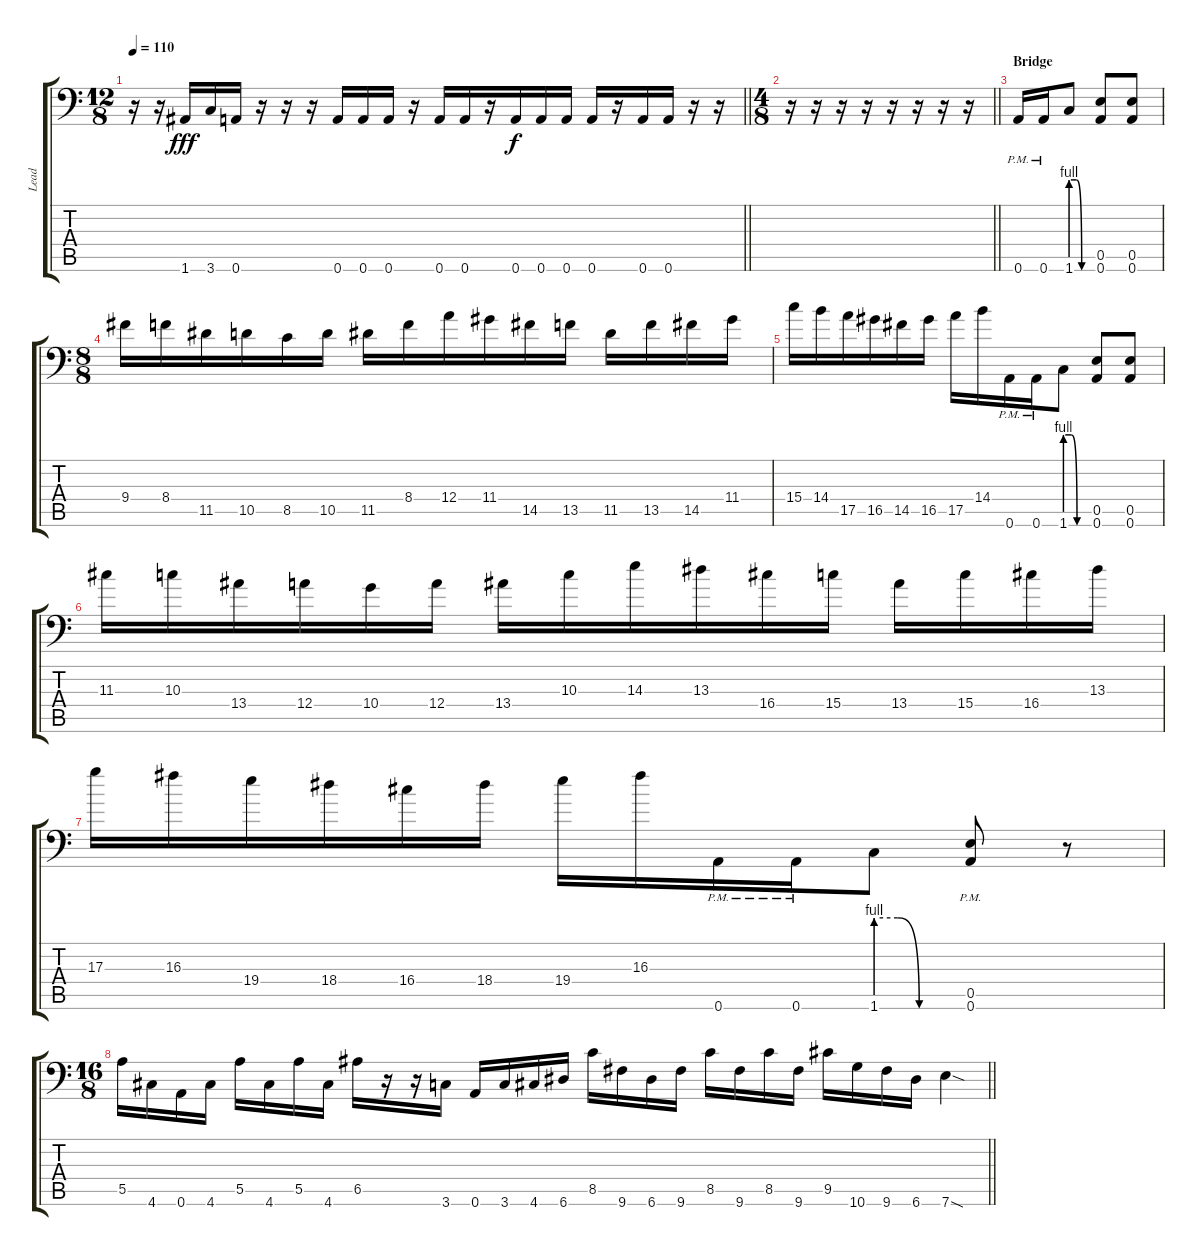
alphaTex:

\track ("Lead" "Lead") {instrument distortionguitar}
\staff {score tabs}
\tuning (B3 Gb3 D3 A2 E2 A1) {hide}
\ts (12 8)
\tempo 110
\clef f4
\barLineRight lightlight
\ks c
r.16{dy fff} r.16 1.6.16 3.6.16 0.6.16 r.16 r.16 r.16 0.6.16 0.6.16 0.6.16 r.16 0.6.16 0.6.16 r.16 0.6.16{dy f} 0.6.16 0.6.16 0.6.16 r.16 0.6.16 0.6.16 r.16 r.16 |
\ts (4 8)
\barLineRight lightlight
r.16 r.16 r.16 r.16 r.16 r.16 r.16 r.16 |
\section ("" "Bridge")
0.6{pm}.16 0.6{pm}.16 1.6{be (custom 0 4 15 4 30 0 60 0)}.8 (0.5 0.6).8 (0.5 0.6).8 |
\ts (8 8)
9.4.16 8.4.16 11.5.16 10.5.16 8.5.16 10.5.16 11.5.16 8.4.16 12.4.16 11.4.16 14.5.16 13.5.16 11.5.16 13.5.16 14.5.16 11.4.16 |
15.4.16 14.4.16 17.5.16 16.5.16 14.5.16 16.5.16 17.5.16 14.4.16 0.6{pm}.16 0.6{pm}.16 1.6{be (custom 0 4 15 4 30 0 60 0)}.8 (0.5 0.6).8 (0.5 0.6).8 |
11.3.16 10.3.16 13.4.16 12.4.16 10.4.16 12.4.16 13.4.16 10.3.16 14.3.16 13.3.16 16.4.16 15.4.16 13.4.16 15.4.16 16.4.16 13.3.16 |
17.3.16 16.3.16 19.4.16 18.4.16 16.4.16 18.4.16 19.4.16 16.3.16 0.6{pm}.16 0.6{pm}.16 1.6{be (custom 0 4 15 4 30 0 60 0)}.8 (0.5{pm} 0.6{pm}).8 r.8 |
\ts (16 8)
\barLineRight lightlight
5.5.16 4.6.16 0.6.16 4.6.16 5.5.16 4.6.16 5.5.16 4.6.16 6.5.16 r.16 r.16 3.6.16 0.6.16 3.6.16 4.6.16 6.6.16 8.5.16 9.6.16 6.6.16 9.6.16 8.5.16 9.6.16 8.5.16 9.6.16 9.5.16 10.6.16 9.6.16 6.6.16 7.6{sod}.4
